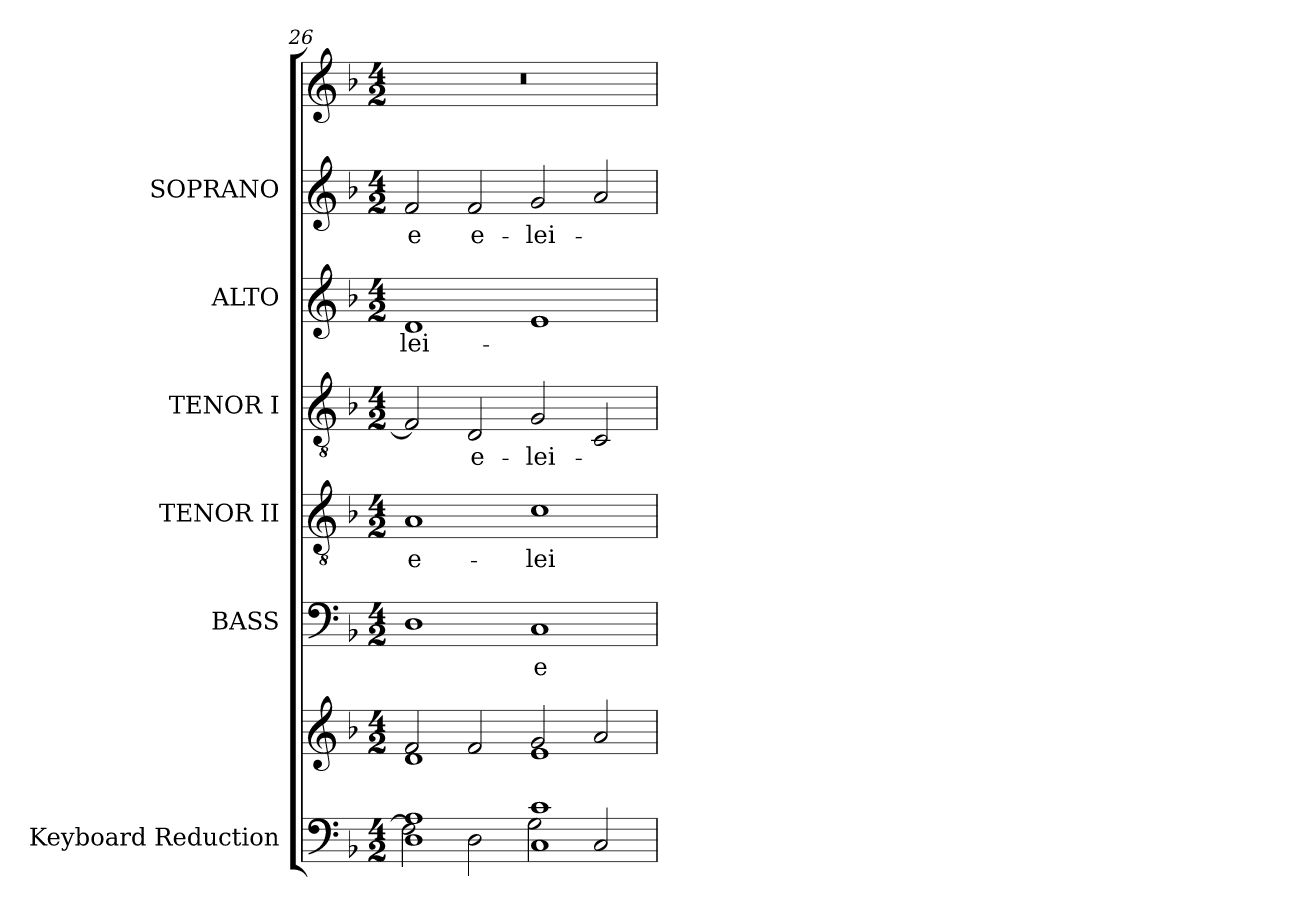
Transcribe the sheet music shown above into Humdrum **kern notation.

**kern	**kern	**kern	**text	**kern	**text	**kern	**text	**kern	**text	**kern	**text	**kern
*part7	*part7	*part6	*part6	*part5	*part5	*part4	*part4	*part3	*part3	*part2	*part2	*part1
*staff8	*staff7	*staff6	*staff6	*staff5	*staff5	*staff4	*staff4	*staff3	*staff3	*staff2	*staff2	*staff1
*I"Keyboard Reduction	*	*I"BASS	*	*I"TENOR II	*	*I"TENOR I	*	*I"ALTO	*	*I"SOPRANO	*	*
*I'Reduc.	*	*I'B.	*	*I'T. II	*	*I'T. I	*	*I'A.	*	*I'S.	*	*
*clefF4	*clefG2	*clefF4	*	*clefGv2	*	*clefGv2	*	*clefG2	*	*clefG2	*	*clefG2
*	*	*	*	*ITrd7c12	*	*ITrd7c12	*	*	*	*	*	*
*k[b-]	*k[b-]	*k[b-]	*	*k[b-]	*	*k[b-]	*	*k[b-]	*	*k[b-]	*	*k[b-]
*F:	*F:	*F:	*	*F:	*	*F:	*	*F:	*	*F:	*	*F:
*M4/2	*M4/2	*M4/2	*	*M4/2	*	*M4/2	*	*M4/2	*	*M4/2	*	*M4/2
=26	=26	=26	=26	=26	=26	=26	=26	=26	=26	=26	=26	=26
*^	*^	*	*	*	*	*	*	*	*	*	*	*
!	!	!	!	!	!	!	!LO:LY:b:color=#000000	!	!	!	!	!	!	!
!	!	!	!	!	!	!	!	!	!	!	!LO:LY:b:color=#000000	!	!	!
!	!	!	!	!	!	!	!	!	!	!	!	!	!LO:LY:b:color=#000000	!LO:N:vis=1
1Di 1Ai	2Fi\]	2fi/	1di	1Di	.	1AAi	e-	2FFi/]	.	1di	-lei-	2fi/	-e	0r
!	!	!	!	!	!	!	!	!	!LO:LY:b:color=#000000	!	!	!	!	!
!	!	!	!	!	!	!	!	!	!	!	!	!	!LO:LY:b:color=#000000	!
.	2Di\	2fi/	.	.	.	.	.	2DDi/	e-	.	.	2fi/	e-	.
!	!	!	!	!	!LO:LY:b:color=#000000	!	!	!	!	!	!	!	!	!
!	!	!	!	!	!	!	!LO:LY:b:color=#000000	!	!	!	!	!	!	!
!	!	!	!	!	!	!	!	!	!LO:LY:b:color=#000000	!	!	!	!	!
!	!	!	!	!	!	!	!	!	!	!	!	!	!LO:LY:b:color=#000000	!
1Ci 1ci	2Gi\	2gi/	1ei	1Ci	e-	1Ci	-lei-	2GGi/	-lei-	1ei	.	2gi/	-lei-	.
.	2Ci/	2ai/	.	.	.	.	.	2CCi/	.	.	.	2ai/	.	.
*v	*v	*	*	*	*	*	*	*	*	*	*	*	*	*
*	*v	*v	*	*	*	*	*	*	*	*	*	*	*
=	=	=	=	=	=	=	=	=	=	=	=	=
*-	*-	*-	*-	*-	*-	*-	*-	*-	*-	*-	*-	*-
